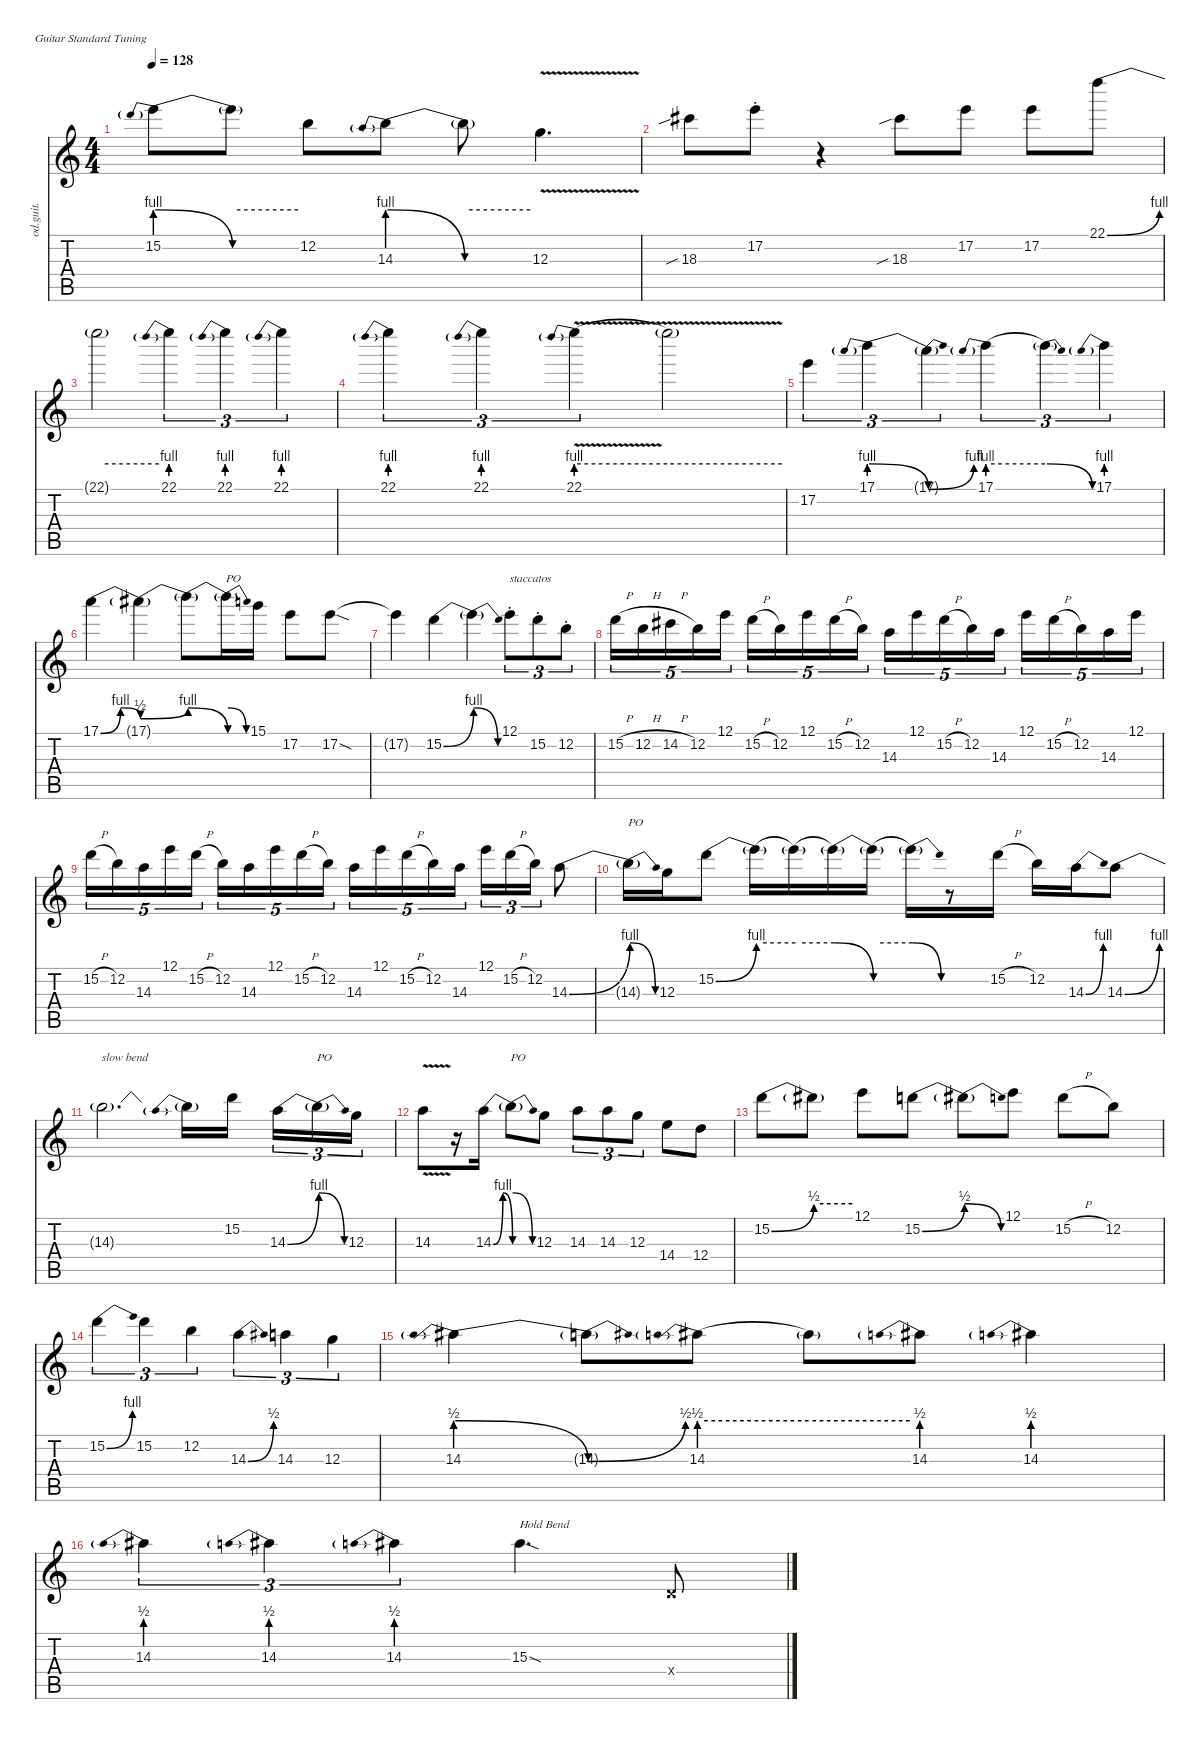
\defaultSystemsLayout 4
\hideDynamics
\bracketExtendMode nobrackets
\otherSystemsTrackNameOrientation horizontal
\track ("Guitar 1 (Slash)" "od.guit.") {instrument overdrivenguitar}
\staff {score tabs}
\tuning (E4 B3 G3 D3 A2 E2)
\ts (4 4)
\tempo 128
\clef g2
\ks c
15.2{be (prebendrelease 0 4 60 0)}.8{dy ff beam Down} 15.2{be (hold 0 4 60 4) t}.8{beam Down} 12.2.8{beam Down} 14.3{be (prebendrelease 0 4 60 0)}.8{beam Down} 14.3{be (hold 0 4 60 4) t}.8{beam Down} 12.3{v}.4{d beam Down} |
18.3{sib acc #}.8{beam Down} 17.2{st}.8{beam Down} r.4{beam Down} 18.3{sib acc #}.8{beam Down} 17.2.8{beam Down} 17.2.8{beam Down} 22.1{be (bend 0 0 60 4)}.8{beam Down} |
22.1{be (hold 0 4 60 4) t}.2{beam Down} 22.1{be (prebend 0 4 60 4)}.4{tu (3 2) beam Down} 22.1{be (prebend 0 4 60 4)}.4{tu (3 2) beam Down} 22.1{be (prebend 0 4 60 4)}.4{tu (3 2) beam Down} |
22.1{be (prebend 0 4 60 4)}.4{tu (3 2) beam Down} 22.1{be (prebend 0 4 60 4)}.4{tu (3 2) beam Down} 22.1{be (prebend 0 4 60 4) v}.4{tu (3 2) beam Down} 22.1{be (hold 0 4 60 4) t}.2{beam Down} |
17.2.4{tu (3 2) beam Down} 17.1{be (prebendrelease 0 4 60 0)}.4{tu (3 2) beam Down} 17.1{be (bend 0 0 60 4) t}.4{tu (3 2) beam Down} 17.1{be (prebend 0 4 60 4)}.4{tu (3 2) beam Down} 17.1{be (release 0 4 60 0) t}.4{tu (3 2) beam Down} 17.1{be (prebend 0 4 60 4)}.4{tu (3 2) beam Down} |
17.1{be (bendrelease 0 0 30 4 30 4 60 2)}.4{beam Down} 17.1{be (bend 0 2 60 4) t}.4{beam Down} 17.1{be (release 0 4 60 0) t}.8{beam Down} 17.1{be (release 0 4 60 0) t}.16{txt "PO" beam Down} 15.1.16{beam Down} 17.2.8{beam Down} 17.2{sod}.8{beam Down} |
17.2{t}.4{beam Down} 15.2{be (bend 0 0 60 4)}.4{beam Down} 15.2{be (release 0 4 60 0) t}.4{beam Down} 12.1{st}.8{tu (3 2) txt "staccatos" beam Down} 15.2{st}.8{tu (3 2) beam Down} 12.2{st}.8{tu (3 2) beam Down} |
15.2{h}.16{tu (5 4) beam Down} 12.2{h}.16{tu (5 4) beam Down} 14.2{h acc #}.16{tu (5 4) beam Down} 12.2.16{tu (5 4) beam Down} 12.1.16{tu (5 4) beam Down} 15.2{h}.16{tu (5 4) beam Down} 12.2.16{tu (5 4) beam Down} 12.1.16{tu (5 4) beam Down} 15.2{h}.16{tu (5 4) beam Down} 12.2.16{tu (5 4) beam Down} 14.3.16{tu (5 4) beam Down} 12.1.16{tu (5 4) beam Down} 15.2{h}.16{tu (5 4) beam Down} 12.2.16{tu (5 4) beam Down} 14.3.16{tu (5 4) beam Down} 12.1.16{tu (5 4) beam Down} 15.2{h}.16{tu (5 4) beam Down} 12.2.16{tu (5 4) beam Down} 14.3.16{tu (5 4) beam Down} 12.1.16{tu (5 4) beam Down} |
15.2{h}.16{tu (5 4) beam Down} 12.2.16{tu (5 4) beam Down} 14.3.16{tu (5 4) beam Down} 12.1.16{tu (5 4) beam Down} 15.2{h}.16{tu (5 4) beam Down} 12.2.16{tu (5 4) beam Down} 14.3.16{tu (5 4) beam Down} 12.1.16{tu (5 4) beam Down} 15.2{h}.16{tu (5 4) beam Down} 12.2.16{tu (5 4) beam Down} 14.3.16{tu (5 4) beam Down} 12.1.16{tu (5 4) beam Down} 15.2{h}.16{tu (5 4) beam Down} 12.2.16{tu (5 4) beam Down} 14.3.16{tu (5 4) beam Down} 12.1.16{tu (3 2) beam Down} 15.2{h}.16{tu (3 2) beam Down} 12.2.16{tu (3 2) beam Down} 14.3{be (bend 0 0 60 4)}.8{beam Down} |
14.3{be (release 0 4 60 0) t}.16{txt "PO" beam Down} 12.3.16{beam Down} 15.2{be (bend 0 0 60 4)}.8{beam Down} 15.2{be (hold 0 4 60 4) t}.16{beam Down} 15.2{be (hold 0 4 60 4) t}.16{beam Down} 15.2{be (release 0 4 60 0) t}.16{beam Down} 15.2{be (hold 0 4 60 4) t}.16{beam Down} 15.2{be (release 0 4 60 0) t}.16{beam Down} r.8{beam Down} 15.2{h}.16{beam Down} 12.2.16{beam Down} 14.3{be (bend 0 0 30 4)}.16{beam Down} 14.3{be (bend 0 0 60 4)}.8{beam Down} |
14.3{t}.2{d txt "slow bend" dy f beam Down} 14.3{be (prebend 0 4 60 4) t}.16{dy ff beam Down} 15.2.16{beam Down} 14.3{be (bend 0 0 60 4)}.16{tu (3 2) beam Down} 14.3{be (release 0 4 60 0) t}.16{tu (3 2) txt "PO" beam Down} 12.3.16{tu (3 2) beam Down} |
14.3{v}.8{beam Down} r.16{beam Down} 14.3{be (bendrelease 0 0 30 4 30 4 60 0)}.16{beam Down} 14.3{be (release 0 4 60 0) t}.8{txt "PO" beam Down} 12.3.8{beam Down} 14.3.8{tu (3 2) beam Down} 14.3.8{tu (3 2) beam Down} 12.3.8{tu (3 2) beam Down} 14.4.8{beam Down} 12.4.8{beam Down} |
15.2{be (bend 0 0 60 2)}.8{beam Down} 15.2{be (hold 0 2 60 2) t}.8{beam Down} 12.1.8{beam Down} 15.2{be (bend 0 0 60 2)}.8{beam Down} 15.2{be (release 0 2 60 0) t}.8{beam Down} 12.1.8{beam Down} 15.2{h}.8{beam Down} 12.2.8{beam Down} |
15.2{be (bend 0 0 30 4)}.4{tu (3 2) beam Down} 15.2.4{tu (3 2) beam Down} 12.2.4{tu (3 2) beam Down} 14.3{be (bend 0 0 30 2)}.4{tu (3 2) beam Down} 14.3.4{tu (3 2) beam Down} 12.3.4{tu (3 2) beam Down} |
14.3{be (prebendrelease 0 2 60 0)}.4{beam Down} 14.3{be (bend 0 0 60 2) t}.8{beam Down} 14.3{be (prebend 0 2 60 2)}.8{beam Down} 14.3{be (hold 0 2 60 2) t}.8{beam Down} 14.3{be (prebend 0 2 60 2)}.8{beam Down} 14.3{be (prebend 0 2 60 2)}.4{beam Down} |
14.3{be (prebend 0 2 60 2)}.4{tu (3 2) beam Down} 14.3{be (prebend 0 2 60 2)}.4{tu (3 2) beam Down} 14.3{be (prebend 0 2 60 2)}.4{tu (3 2) beam Down} 15.3{sod acc #}.4{d txt "Hold Bend" beam Down} 0.4{x}.8{beam Up}
